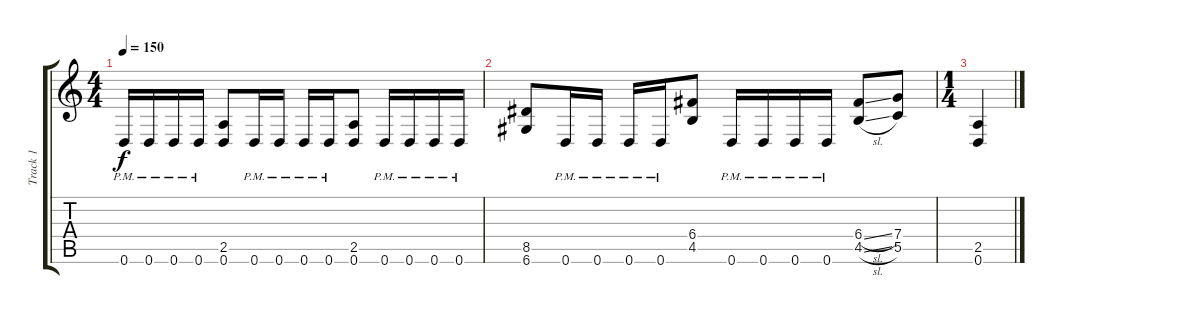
\track ("Track 1" "Track 1") {instrument distortionguitar}
\staff {score tabs}
\tuning (D4 A3 F3 C3 G2 D2) {hide}
\ts (4 4)
\tempo 150
\clef g2
\ks c
0.6{pm}.16{dy f} 0.6{pm}.16 0.6{pm}.16 0.6{pm}.16 (2.5 0.6).8 0.6{pm}.16 0.6{pm}.16 0.6{pm}.16 0.6{pm}.16 (2.5 0.6).8 0.6{pm}.16 0.6{pm}.16 0.6{pm}.16 0.6{pm}.16 |
(8.5 6.6).8 0.6{pm}.16 0.6{pm}.16 0.6{pm}.16 0.6{pm}.16 (6.4 4.5).8 0.6{pm}.16 0.6{pm}.16 0.6{pm}.16 0.6{pm}.16 (6.4{sl} 4.5{sl}).8 (7.4 5.5).8 |
\ts (1 4)
(2.5 0.6).4
